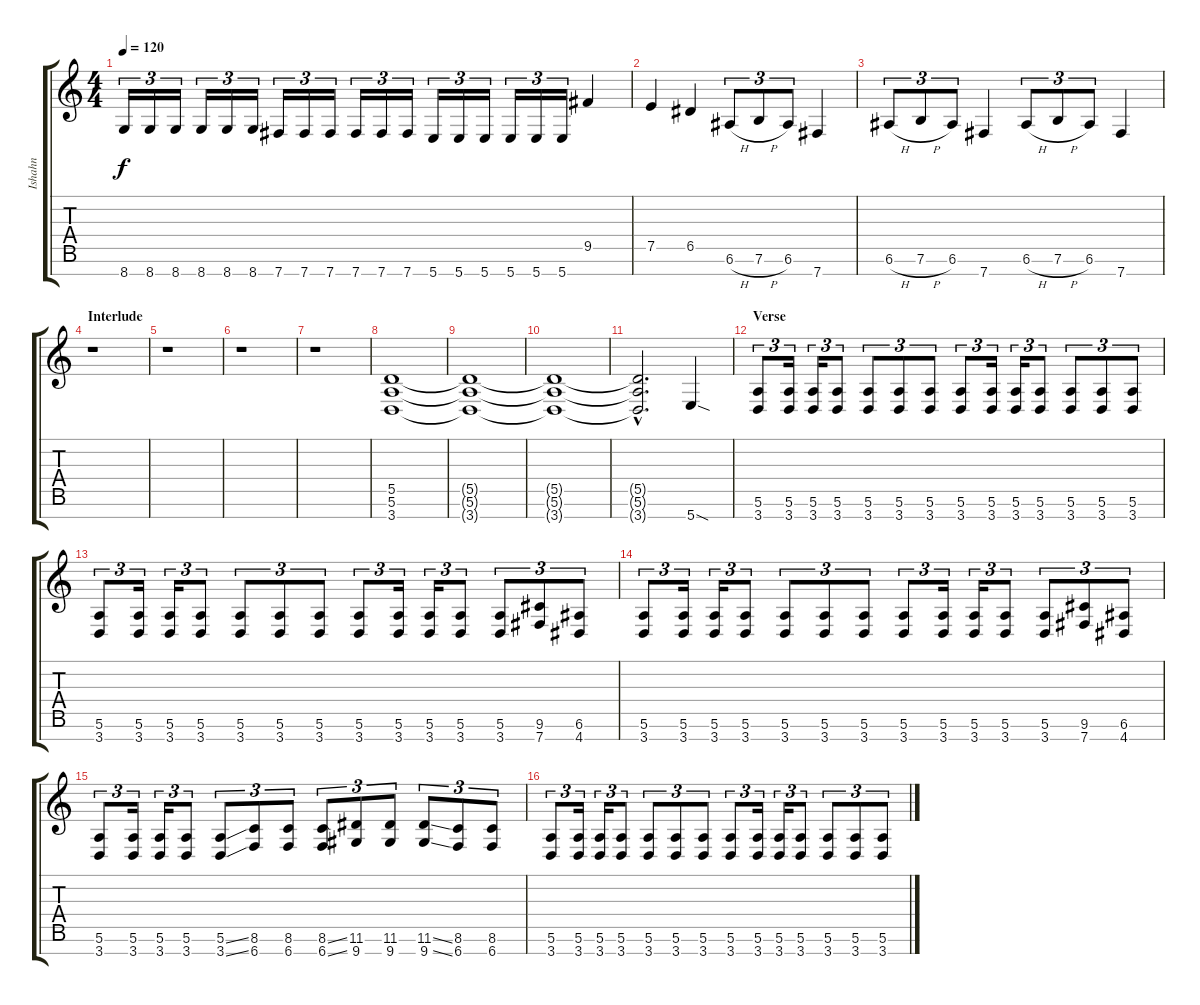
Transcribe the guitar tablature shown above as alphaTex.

\track ("Ishahn" "Ishahn") {instrument distortionguitar}
\staff {score tabs}
\tuning (E4 B3 G3 D3 A2 E2 B1) {hide}
\ts (4 4)
\tempo 120
\clef g2
\ks c
8.7.16{tu (3 2) dy f} 8.7.16{tu (3 2)} 8.7.16{tu (3 2)} 8.7.16{tu (3 2)} 8.7.16{tu (3 2)} 8.7.16{tu (3 2)} 7.7.16{tu (3 2)} 7.7.16{tu (3 2)} 7.7.16{tu (3 2)} 7.7.16{tu (3 2)} 7.7.16{tu (3 2)} 7.7.16{tu (3 2)} 5.7.16{tu (3 2)} 5.7.16{tu (3 2)} 5.7.16{tu (3 2)} 5.7.16{tu (3 2)} 5.7.16{tu (3 2)} 5.7.16{tu (3 2)} 9.5.4 |
7.5.4 6.5.4 6.6{h}.8{tu (3 2)} 7.6{h}.8{tu (3 2)} 6.6.8{tu (3 2)} 7.7.4 |
6.6{h}.8{tu (3 2)} 7.6{h}.8{tu (3 2)} 6.6.8{tu (3 2)} 7.7.4 6.6{h}.8{tu (3 2)} 7.6{h}.8{tu (3 2)} 6.6.8{tu (3 2)} 7.7.4 |
\section ("" "Interlude")
r.1 |
r.1 |
r.1 |
r.1 |
(5.5 5.6 3.7).1 |
(5.5{t} 5.6{t} 3.7{t}).1 |
(5.5{t} 5.6{t} 3.7{t}).1 |
(5.5{hac t} 5.6{hac t} 3.7{hac t}).2{d} 5.7{sod}.4 |
\section ("" "Verse")
(5.6 3.7).8{tu (3 2)} (5.6 3.7).16{tu (3 2)} (5.6 3.7).16{tu (3 2)} (5.6 3.7).8{tu (3 2)} (5.6 3.7).8{tu (3 2)} (5.6 3.7).8{tu (3 2)} (5.6 3.7).8{tu (3 2)} (5.6 3.7).8{tu (3 2)} (5.6 3.7).16{tu (3 2)} (5.6 3.7).16{tu (3 2)} (5.6 3.7).8{tu (3 2)} (5.6 3.7).8{tu (3 2)} (5.6 3.7).8{tu (3 2)} (5.6 3.7).8{tu (3 2)} |
(5.6 3.7).8{tu (3 2)} (5.6 3.7).16{tu (3 2)} (5.6 3.7).16{tu (3 2)} (5.6 3.7).8{tu (3 2)} (5.6 3.7).8{tu (3 2)} (5.6 3.7).8{tu (3 2)} (5.6 3.7).8{tu (3 2)} (5.6 3.7).8{tu (3 2)} (5.6 3.7).16{tu (3 2)} (5.6 3.7).16{tu (3 2)} (5.6 3.7).8{tu (3 2)} (5.6 3.7).8{tu (3 2)} (9.6 7.7).8{tu (3 2)} (6.6 4.7).8{tu (3 2)} |
(5.6 3.7).8{tu (3 2)} (5.6 3.7).16{tu (3 2)} (5.6 3.7).16{tu (3 2)} (5.6 3.7).8{tu (3 2)} (5.6 3.7).8{tu (3 2)} (5.6 3.7).8{tu (3 2)} (5.6 3.7).8{tu (3 2)} (5.6 3.7).8{tu (3 2)} (5.6 3.7).16{tu (3 2)} (5.6 3.7).16{tu (3 2)} (5.6 3.7).8{tu (3 2)} (5.6 3.7).8{tu (3 2)} (9.6 7.7).8{tu (3 2)} (6.6 4.7).8{tu (3 2)} |
(5.6 3.7).8{tu (3 2)} (5.6 3.7).16{tu (3 2)} (5.6 3.7).16{tu (3 2)} (5.6 3.7).8{tu (3 2)} (5.6{ss} 3.7{ss}).8{tu (3 2)} (8.6 6.7).8{tu (3 2)} (8.6 6.7).8{tu (3 2)} (8.6{ss} 6.7{ss}).8{tu (3 2)} (11.6 9.7).8{tu (3 2)} (11.6 9.7).8{tu (3 2)} (11.6{ss} 9.7{ss}).8{tu (3 2)} (8.6 6.7).8{tu (3 2)} (8.6 6.7).8{tu (3 2)} |
(5.6 3.7).8{tu (3 2)} (5.6 3.7).16{tu (3 2)} (5.6 3.7).16{tu (3 2)} (5.6 3.7).8{tu (3 2)} (5.6 3.7).8{tu (3 2)} (5.6 3.7).8{tu (3 2)} (5.6 3.7).8{tu (3 2)} (5.6 3.7).8{tu (3 2)} (5.6 3.7).16{tu (3 2)} (5.6 3.7).16{tu (3 2)} (5.6 3.7).8{tu (3 2)} (5.6 3.7).8{tu (3 2)} (5.6 3.7).8{tu (3 2)} (5.6 3.7).8{tu (3 2)}
